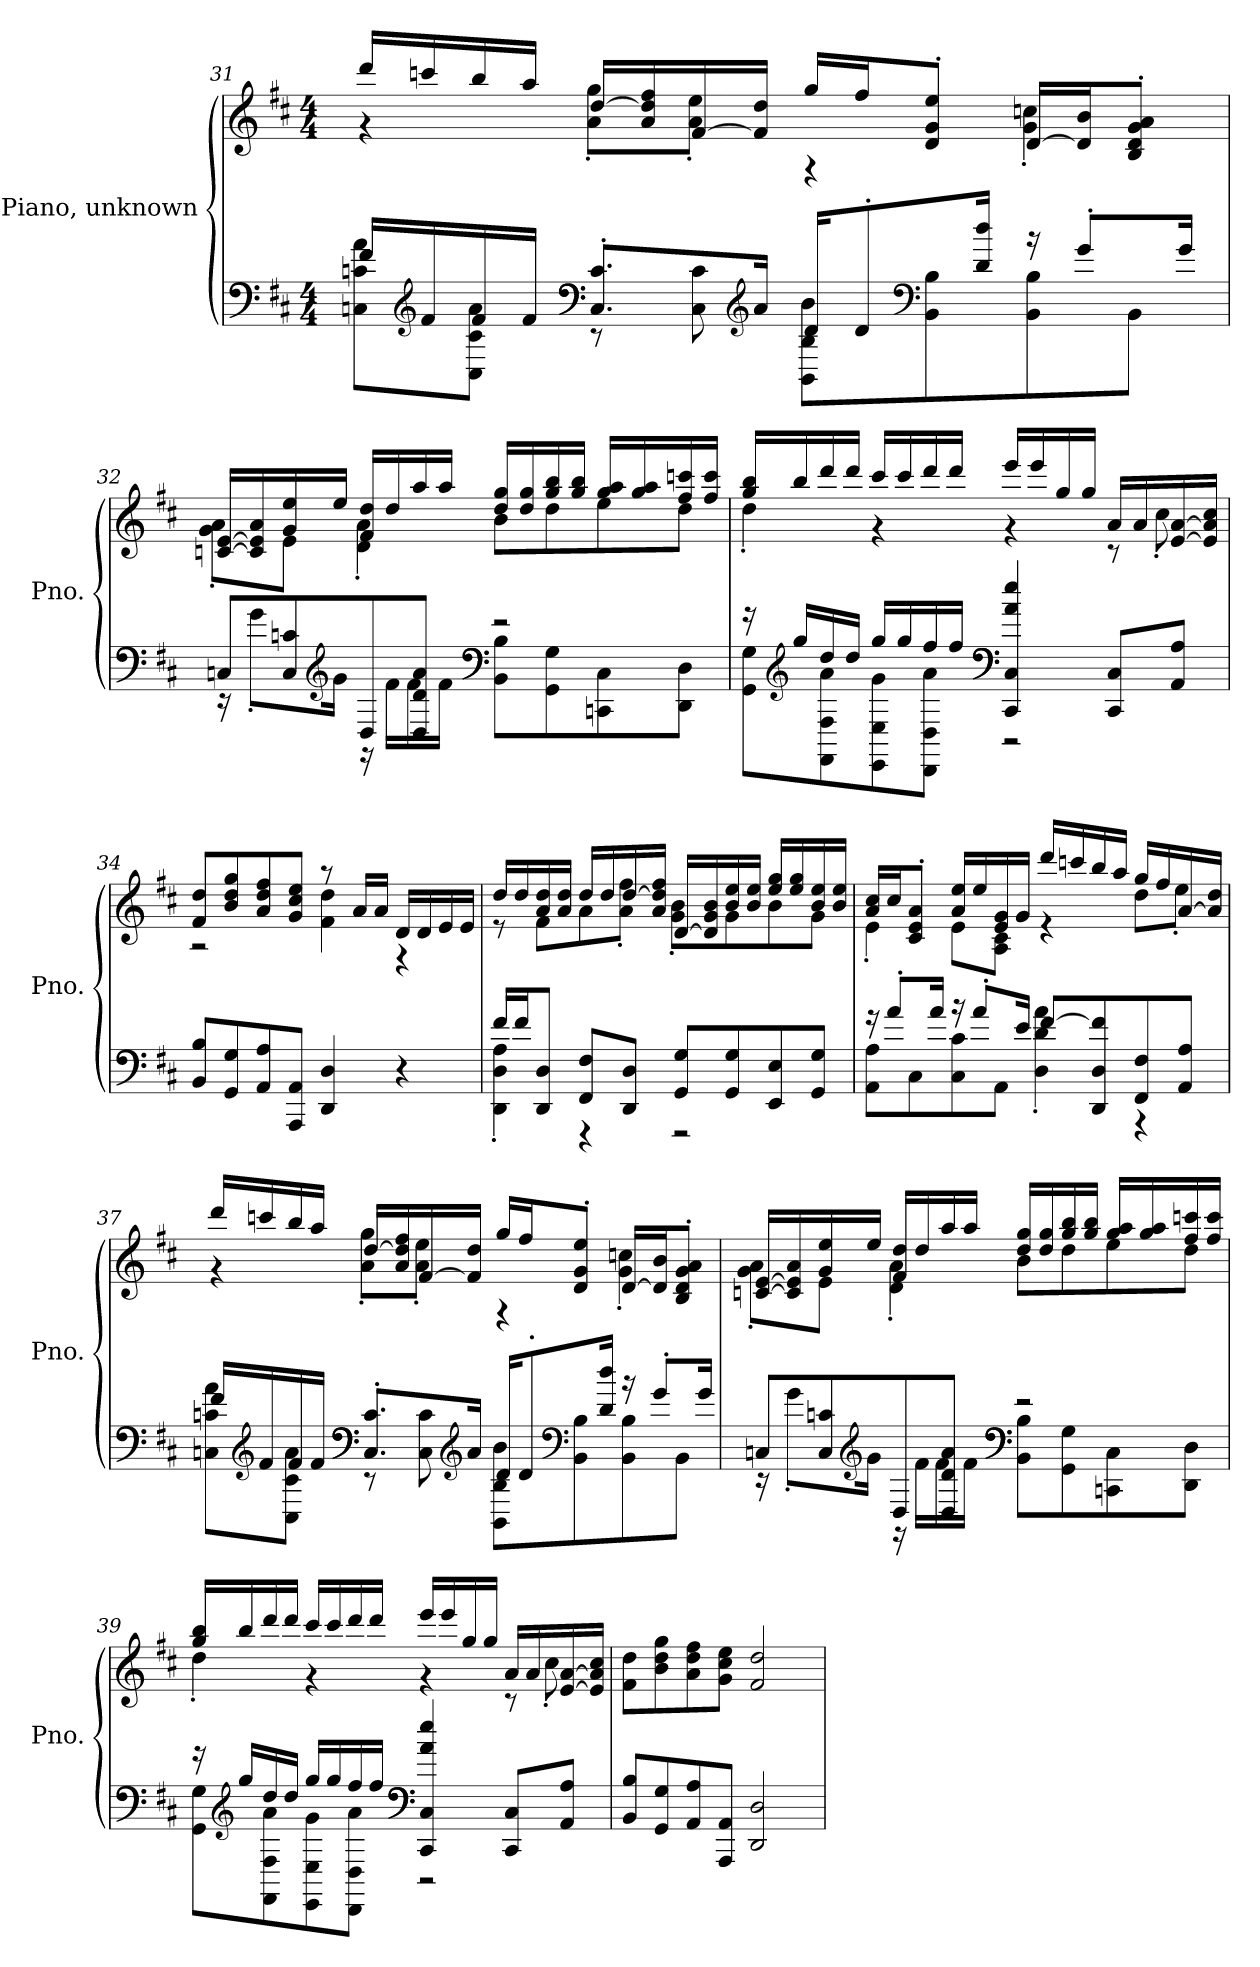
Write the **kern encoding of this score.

**kern	**kern
*part1	*part1
*staff2	*staff1
*I"Piano, unknown	*
*I'Pno.	*
!!LO:LB:g=z
*clefF4	*clefG2
*k[f#c#]	*k[f#c#]
*M4/4	*M4/4
=31	=31
*^	*^
16f#/LL	8Cn\ 8cn\ 8a\L	16ddd/LL	4r
*clefG2	*	*	*
16f#/	.	16cccn/	.
16f#/	8C\ 8c\ 8a\J	16bb/	.
16f#/JJ	.	16aa/JJ	.
*clefF4	*	*	*
8.C/' 8.c/'L	8r	[16dd/LL	8a\' 8gg\'L
.	.	16a/ 16dd/] 16ff#/	.
.	8C\ 8c\	[16f#/	8a\' 8ee\'J
*clefG2	*	*	*
16a/Jk	.	16f#/] 16dd/JJ	.
16d/KL	8BB\ 8B\ 8b\L	16gg/LL	4r
8d'/	.	16ff#/J	.
*clefF4	*	*	*
.	8BB\ 8B\	8d/' 8g/' 8ee/'J	.
16d/ 16dd/Jk	.	.	.
16r	8BB\ 8B\	[16d/LL	4g\' 4ccn\'
8g'/L	.	16d/] 16b/J	.
.	8BB\J	8B/' 8d/' 8g/' 8a/'J	.
16g/Jk	.	.	.
!!LO:LB:g=z	!!
=32	=32	=32	=32
8Cn/L	16r	[16cn/ [16e/LL	8g\' 8a\'L
.	8g'\L	16c/] 16e/] 16a/	.
8C/ 8cn/	.	16g/ 16ee/	8e\J
*clefG2	*	*	*
.	16g\Jk	16ee/JJ	.
8D/	16r	16f#/ 16dd/LL	4d\' 4a\'
.	16f#\LL	16dd/	.
8D/ 8d/ 8a/J	16f#\	16aa/	.
.	16f#\JJ	16aa/JJ	.
*clefF4	*	*	*
2r	8BB\ 8B\L	16dd/ 16gg/LL	8b\L
.	.	16dd/ 16gg/	.
.	8GG\ 8G\	16gg/ 16bb/	8dd\
.	.	16gg/ 16bb/JJ	.
.	8CCn\ 8C\	16gg/ 16aa/LL	8ee\
.	.	16gg/ 16aa/	.
.	8DD\ 8D\J	16ff#/ 16cccn/	8dd\J
.	.	16ff#/ 16ccc/JJ	.
!!LO:LB:g=z	!!
=33	=33	=33	=33
16r	8GG\ 8G\L	16gg/ 16bb/LL	4dd'\
*clefG2	*	*	*
16gg/LL	.	16bb/	.
16dd/	8FF#\ 8F#\ 8a\	16ddd/	.
16dd/JJ	.	16ddd/JJ	.
16gg/LL	8EE\ 8E\ 8g\	16ccc#/LL	4r
16gg/	.	16ccc#/	.
16ff#/	8DD\ 8D\ 8a\J	16ddd/	.
16ff#/JJ	.	16ddd/JJ	.
*clefF4	*	*	*
4CC#/ 4C#/ 4a/ 4ee/	2r	16eee/LL	4r
.	.	16eee/	.
.	.	16gg/	.
.	.	16gg/JJ	.
8CC#/ 8C#/L	.	16a/LL	8r
.	.	16a/	.
8AA/ 8A/J	.	[16e/ [16a/	8cc#'\
.	.	16e/] 16a/] 16cc#/JJ	.
*v	*v	*	*
=34	=34	=34
8BB/ 8B/L	8f#/ 8dd/L	2r
8GG/ 8G/	8b/ 8dd/ 8gg/	.
8AA/ 8A/	8a/ 8dd/ 8ff#/	.
8AAA/ 8AA/J	8g/ 8cc#/ 8ee/J	.
4DD/ 4D/	8r	4f#\ 4dd\
.	16a/LL	.
.	16a/JJ	.
4r	16d/LL	4r
.	16d/	.
.	16e/	.
.	16e/JJ	.
!!LO:PB:g=z	!!
=35	=35	=35
*^	*	*
16f#/LL	4DD\' 4D\' 4A\'	16dd/LL	8r
16f#/J	.	16dd/	.
8DD/ 8D/J	.	16a/ 16dd/	8f#\L
.	.	16a/ 16dd/JJ	.
8FF#/ 8F#/L	4r	16dd/LL	8a\
.	.	16dd/	.
8DD/ 8D/J	.	[16dd/	8a\' 8ff#\'J
.	.	16a/ 16dd/] 16ff#/JJ	.
8GG/ 8G/L	2r	[16d/LL	8g\' 8b\'L
.	.	16d/] 16g/ 16b/	.
8GG/ 8G/	.	16b/ 16ee/	8g\
.	.	16b/ 16ee/JJ	.
8EE/ 8E/	.	16ee/ 16gg/LL	8b\
.	.	16ee/ 16gg/	.
8GG/ 8G/J	.	16b/ 16ee/	8g\J
.	.	16b/ 16ee/JJ	.
=36	=36	=36	=36
16r	8AA\ 8A\L	16a/ 16cc#/LL	4e'\
8a'/L	.	16cc#/J	.
.	8C#\	8c#/' 8e/' 8a/'J	.
16a/Jk	.	.	.
16r	8C#\ 8c#\	16a/ 16ee/LL	8e\L
8a'/L	.	16ee/	.
.	8AA\J	16e/ 16g/	8A\ 8c#\J
16e/Jk	.	16g/JJ	.
[8f#/L	4D\' 4d\' 4a\'	16ddd/LL	4r
.	.	16cccn/	.
8DD/ 8D/ 8f#/]	.	16bb/	.
.	.	16aa/JJ	.
8FF#/ 8F#/	4r	16gg/LL	8dd\L
.	.	16ff#/	.
8AA/ 8A/J	.	[16a/	8ee'\J
.	.	16a/] 16dd/JJ	.
!!LO:LB:g=z	!!
=37	=37	=37	=37
16f#/LL	8Cn\ 8cn\ 8a\L	16ddd/LL	4r
*clefG2	*	*	*
16f#/	.	16cccn/	.
16f#/	8C\ 8c\ 8a\J	16bb/	.
16f#/JJ	.	16aa/JJ	.
*clefF4	*	*	*
8.C/' 8.c/'L	8r	[16dd/LL	8a\' 8gg\'L
.	.	16a/ 16dd/] 16ff#/	.
.	8C\ 8c\	[16f#/	8a\' 8ee\'J
*clefG2	*	*	*
16a/Jk	.	16f#/] 16dd/JJ	.
16d/KL	8BB\ 8B\ 8b\L	16gg/LL	4r
8d'/	.	16ff#/J	.
*clefF4	*	*	*
.	8BB\ 8B\	8d/' 8g/' 8ee/'J	.
16d/ 16dd/Jk	.	.	.
16r	8BB\ 8B\	[16d/LL	4g\' 4ccn\'
8g'/L	.	16d/] 16b/J	.
.	8BB\J	8B/' 8d/' 8g/' 8a/'J	.
16g/Jk	.	.	.
!!LO:LB:g=z	!!
=38	=38	=38	=38
8Cn/L	16r	[16cn/ [16e/LL	8g\' 8a\'L
.	8g'\L	16c/] 16e/] 16a/	.
8C/ 8cn/	.	16g/ 16ee/	8e\J
*clefG2	*	*	*
.	16g\Jk	16ee/JJ	.
8D/	16r	16f#/ 16dd/LL	4d\' 4a\'
.	16f#\LL	16dd/	.
8D/ 8d/ 8a/J	16f#\	16aa/	.
.	16f#\JJ	16aa/JJ	.
*clefF4	*	*	*
2r	8BB\ 8B\L	16dd/ 16gg/LL	8b\L
.	.	16dd/ 16gg/	.
.	8GG\ 8G\	16gg/ 16bb/	8dd\
.	.	16gg/ 16bb/JJ	.
.	8CCn\ 8C\	16gg/ 16aa/LL	8ee\
.	.	16gg/ 16aa/	.
.	8DD\ 8D\J	16ff#/ 16cccn/	8dd\J
.	.	16ff#/ 16ccc/JJ	.
!!LO:LB:g=z	!!
=39	=39	=39	=39
16r	8GG\ 8G\L	16gg/ 16bb/LL	4dd'\
*clefG2	*	*	*
16gg/LL	.	16bb/	.
16dd/	8FF#\ 8F#\ 8a\	16ddd/	.
16dd/JJ	.	16ddd/JJ	.
16gg/LL	8EE\ 8E\ 8g\	16ccc#/LL	4r
16gg/	.	16ccc#/	.
16ff#/	8DD\ 8D\ 8a\J	16ddd/	.
16ff#/JJ	.	16ddd/JJ	.
*clefF4	*	*	*
4CC#/ 4C#/ 4a/ 4ee/	2r	16eee/LL	4r
.	.	16eee/	.
.	.	16gg/	.
.	.	16gg/JJ	.
8CC#/ 8C#/L	.	16a/LL	8r
.	.	16a/	.
8AA/ 8A/J	.	[16e/ [16a/	8cc#'\
.	.	16e/] 16a/] 16cc#/JJ	.
*v	*v	*	*
*	*v	*v
=40	=40
8BB/ 8B/L	8f#\ 8dd\L
8GG/ 8G/	8b\ 8dd\ 8gg\
8AA/ 8A/	8a\ 8dd\ 8ff#\
8AAA/ 8AA/J	8g\ 8cc#\ 8ee\J
2DD/ 2D/	2f#/ 2dd/
=	=
*-	*-
